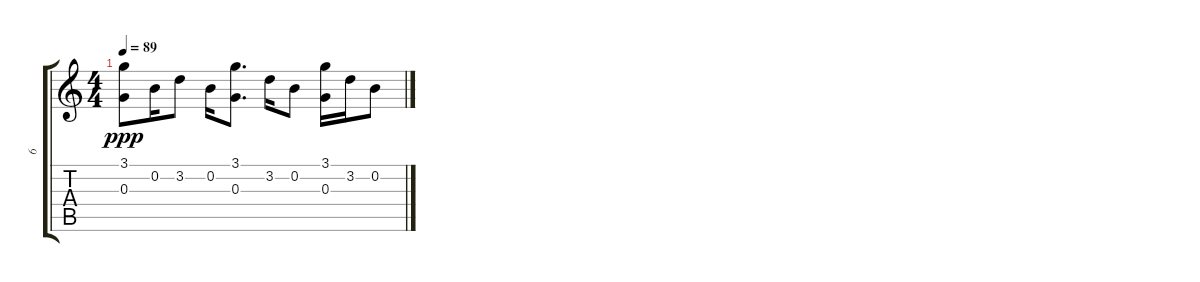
\track ("6" "6") {instrument acousticguitarsteel}
\staff {score tabs}
\tuning (E4 B3 G3 D3 A2 E2) {hide}
\ts (4 4)
\tempo 89
\clef g2
\ks c
(3.1 0.3).8{dy ppp} 0.2.16 3.2.8 0.2.16 (3.1 0.3).8{d} 3.2.16 0.2.8 (3.1 0.3).16 3.2.16 0.2.8
